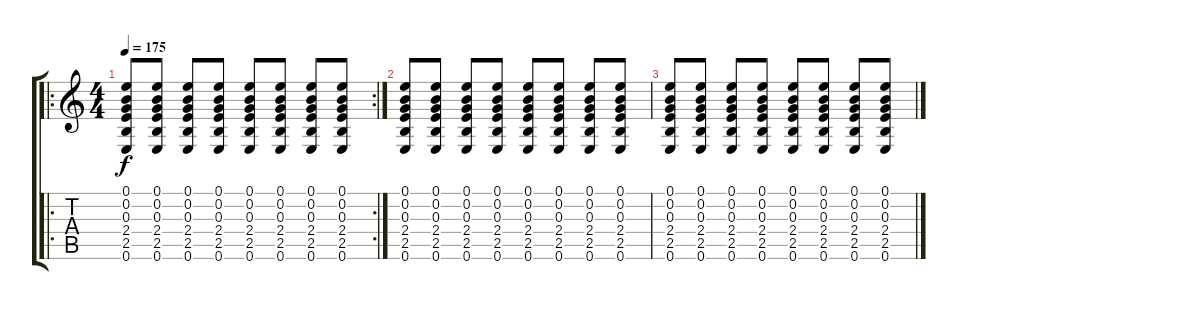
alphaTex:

\track "" {instrument electricguitarmuted}
\staff {score tabs}
\tuning (E4 B3 G3 D3 A2 E2) {hide}
\ro
\rc 2
\ts (4 4)
\tempo 175
\clef g2
\ks c
(0.1 0.2 0.3 2.4 2.5 0.6).8{dy f} (0.1 0.2 0.3 2.4 2.5 0.6).8 (0.1 0.2 0.3 2.4 2.5 0.6).8 (0.1 0.2 0.3 2.4 2.5 0.6).8 (0.1 0.2 0.3 2.4 2.5 0.6).8 (0.1 0.2 0.3 2.4 2.5 0.6).8 (0.1 0.2 0.3 2.4 2.5 0.6).8 (0.1 0.2 0.3 2.4 2.5 0.6).8 |
(0.1 0.2 0.3 2.4 2.5 0.6).8 (0.1 0.2 0.3 2.4 2.5 0.6).8 (0.1 0.2 0.3 2.4 2.5 0.6).8 (0.1 0.2 0.3 2.4 2.5 0.6).8 (0.1 0.2 0.3 2.4 2.5 0.6).8 (0.1 0.2 0.3 2.4 2.5 0.6).8 (0.1 0.2 0.3 2.4 2.5 0.6).8 (0.1 0.2 0.3 2.4 2.5 0.6).8 |
(0.1 0.2 0.3 2.4 2.5 0.6).8 (0.1 0.2 0.3 2.4 2.5 0.6).8 (0.1 0.2 0.3 2.4 2.5 0.6).8 (0.1 0.2 0.3 2.4 2.5 0.6).8 (0.1 0.2 0.3 2.4 2.5 0.6).8 (0.1 0.2 0.3 2.4 2.5 0.6).8 (0.1 0.2 0.3 2.4 2.5 0.6).8 (0.1 0.2 0.3 2.4 2.5 0.6).8
